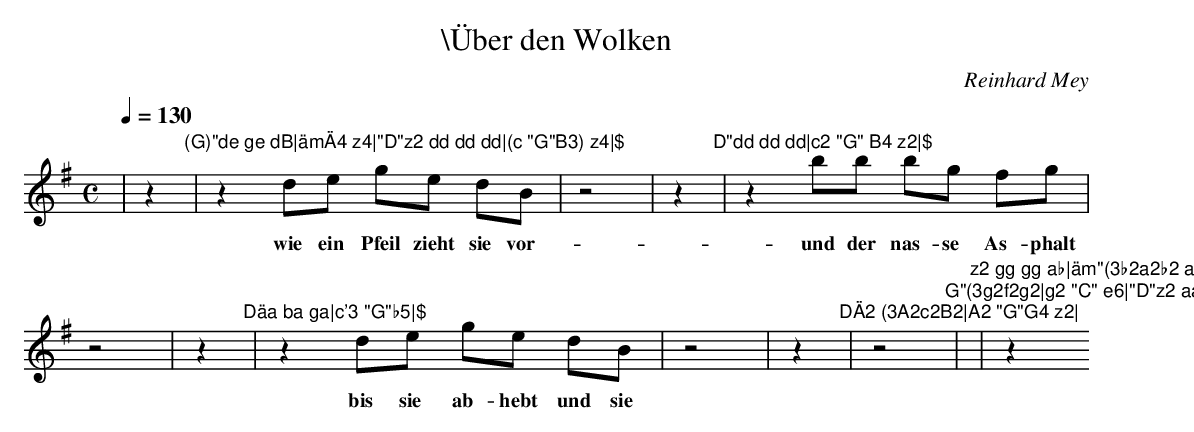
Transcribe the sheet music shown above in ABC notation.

X:1
T:\\\"Uber den Wolken
C:Reinhard Mey
M:C
L:1/8
Q:1/4=130
K:G
|z2 \"(G)\"de ge dB|\"am\"A4 z4|\"D\"z2 dd dd dd|(c \"G\"B3) z4|$
w: Wind nord-ost Start-bahn 0 3, bis hier h\u00f6r ich die Mo-to-ren
|z2 de ge dB|\"am\"A4 z4|z2 \"D\"dd dd dd|c2 \"G\" B4 z2|$
w: wie ein Pfeil zieht sie vor-bei, und es dr\u00f6hnt in mei-nen Oh-ren
|z2 bb bg fg|\"am\"a4 z4|z2 \"D\"aa ba ga|c'3 \"G\"b5|$
w: und der nas-se As-phalt bebt, wie ein Schlei-er f\u00e4llt der Re-gen
|z2 de ge dB|\"am\"A4 z4|z2 \"D\"A2 (3A2c2B2|A2 \"G\"G4 z2|
w: bis sie ab-hebt und sie schwebt, der Son-ne ent-ge-gen
|z4 \"G\"(3g2f2g2|g2 \"C\" e6|\"D\"z2 aa (3a2b2c'2|\"G\"(3c'2b2g2 d4|$
w: \\\"u-ber den Wol-ken muss die Frei-heit wohl gren-zen-los sein
|\"em\"z2 gg gg ab|\"am\"(3b2a2b2 a4|z2 \"D\"ff ff ga|\"G\"(3a2g2a2 g4|$
w: al-le \\\"Angs-te, al-le Sor-gen sagt man, blie-ben da-run-ter ver-bor-gen und dann,
|z2 \"C\"ee ee eg|\"G\"(3dcB B4 z2|z2 \"D\"[A][A] (3B2B2A2|\"G\"G8|
w: w\\\"ur-de was uns gro\\\ss und wich-tig er-scheint pl\\\"otz-lich nich-tig und klein
